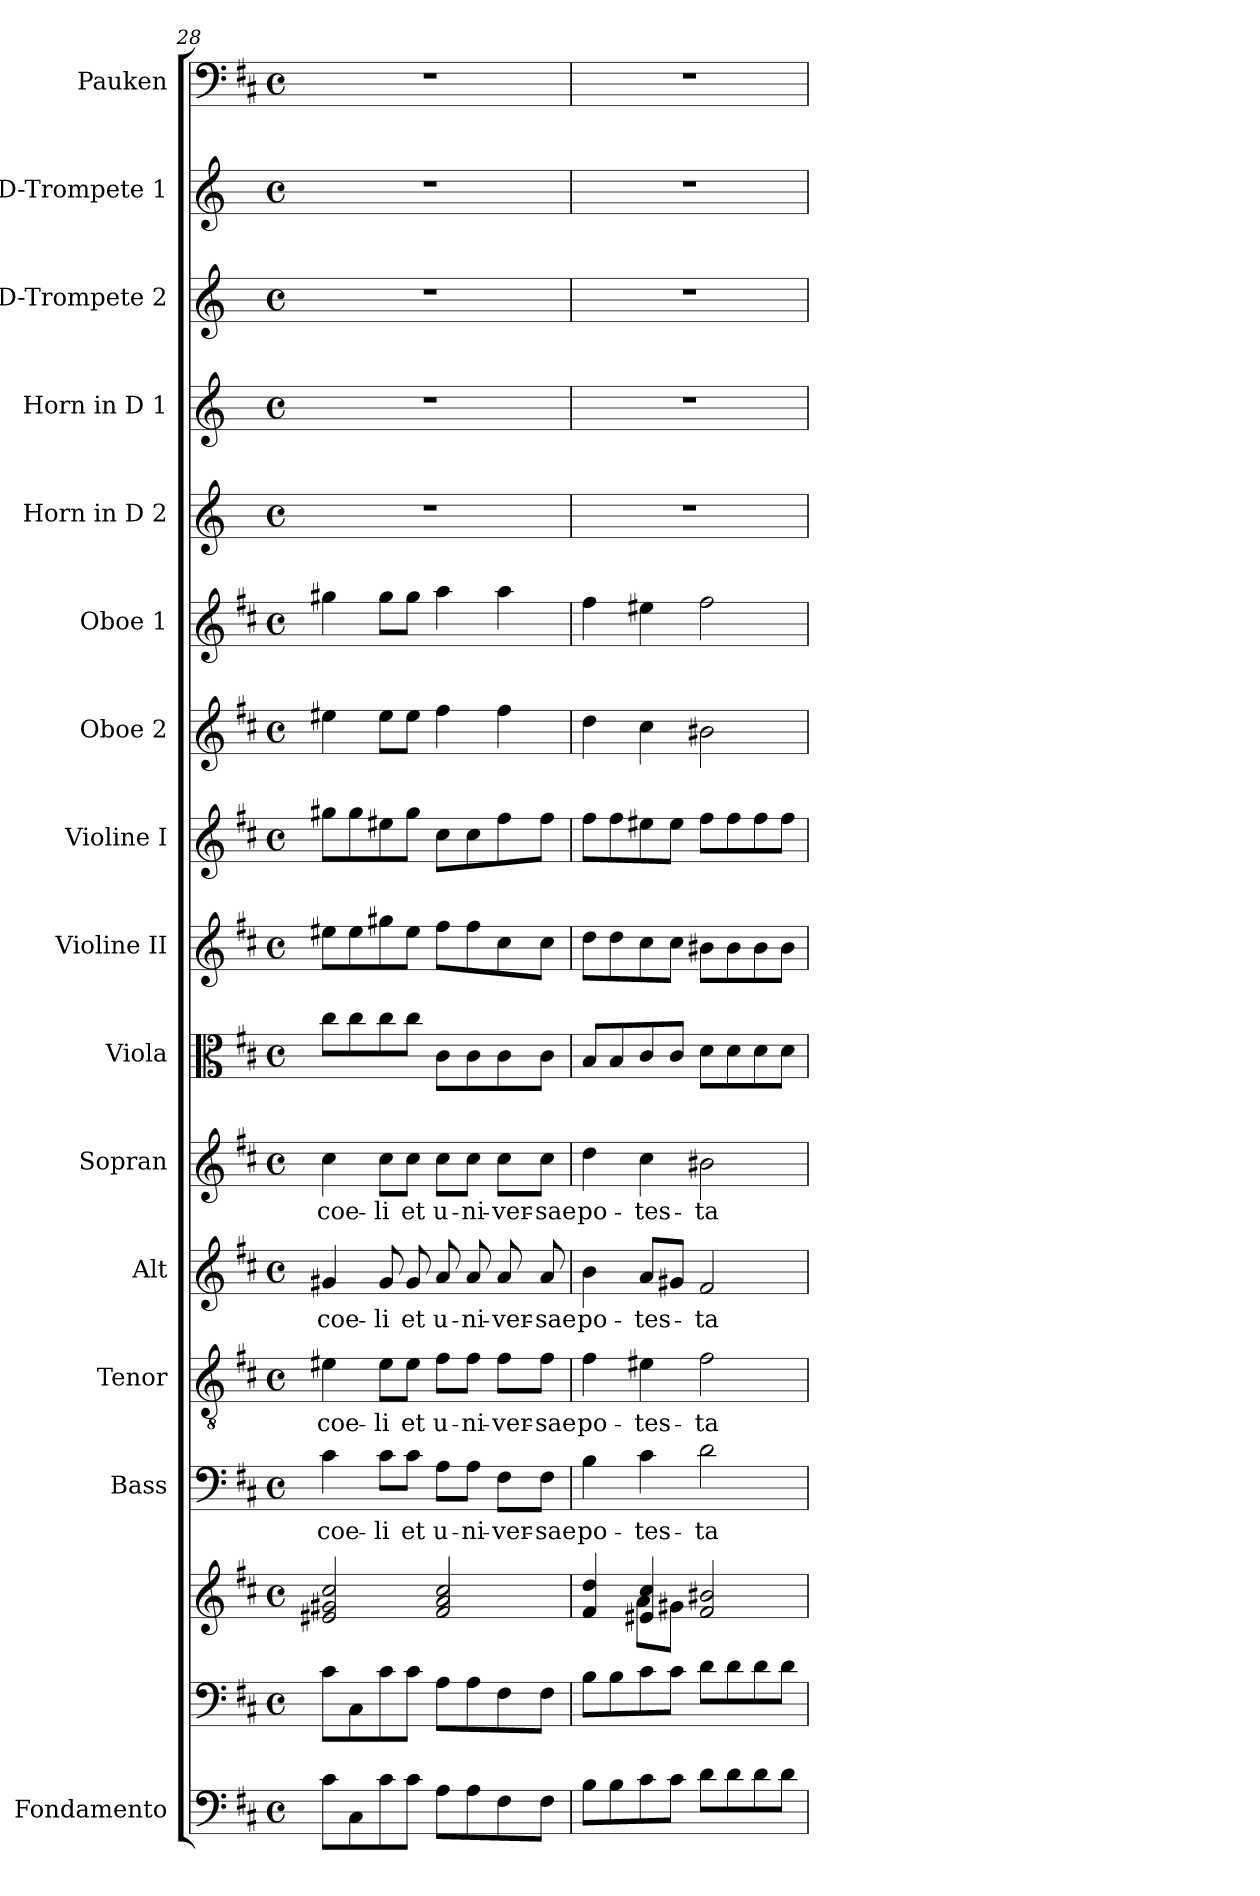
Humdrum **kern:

**kern	**kern	**kern	**kern	**text	**kern	**text	**kern	**text	**kern	**text	**kern	**kern	**kern	**kern	**kern	**kern	**kern	**kern	**kern	**kern
*part16	*part15	*part15	*part14	*part14	*part13	*part13	*part12	*part12	*part11	*part11	*part10	*part9	*part8	*part7	*part6	*part5	*part4	*part3	*part2	*part1
*staff17	*staff16	*staff15	*staff14	*staff14	*staff13	*staff13	*staff12	*staff12	*staff11	*staff11	*staff10	*staff9	*staff8	*staff7	*staff6	*staff5	*staff4	*staff3	*staff2	*staff1
*I"Fondamento	*	*	*I"Bass	*	*I"Tenor	*	*I"Alt	*	*I"Sopran	*	*I"Viola	*I"Violine II	*I"Violine I	*I"Oboe 2	*I"Oboe 1	*I"Horn in D 2	*I"Horn in D 1	*I"D-Trompete 2	*I"D-Trompete 1	*I"Pauken
*I'F.	*	*	*I'B.	*	*I'T.	*	*I'A.	*	*I'S.	*	*I'Vla.	*I'Vl. II	*I'Vl. I	*I'Ob. 2	*I'Ob. 1	*	*	*I'D Trp. 2	*I'D Trp. 1	*I'Pk.
!!LO:PB:g=z
*clefF4	*clefF4	*clefG2	*clefF4	*	*clefGv2	*	*clefG2	*	*clefG2	*	*clefC3	*clefG2	*clefG2	*clefG2	*clefG2	*clefG2	*clefG2	*clefG2	*clefG2	*clefF4
*ITrd7c12	*	*	*	*	*	*	*	*	*	*	*	*	*	*	*	*ITrd6c10	*ITrd6c10	*ITrd-1c-2	*ITrd-1c-2	*
*k[f#c#]	*k[f#c#]	*k[f#c#]	*k[f#c#]	*	*k[f#c#]	*	*k[f#c#]	*	*k[f#c#]	*	*k[f#c#]	*k[f#c#]	*k[f#c#]	*k[f#c#]	*k[f#c#]	*k[f#c#]	*k[f#c#]	*k[f#c#]	*k[f#c#]	*k[f#c#]
*D:	*D:	*D:	*D:	*	*D:	*	*D:	*	*D:	*	*D:	*D:	*D:	*D:	*D:	*D:	*D:	*D:	*D:	*D:
*M4/4	*M4/4	*M4/4	*M4/4	*	*M4/4	*	*M4/4	*	*M4/4	*	*M4/4	*M4/4	*M4/4	*M4/4	*M4/4	*M4/4	*M4/4	*M4/4	*M4/4	*M4/4
*met(c)	*met(c)	*met(c)	*met(c)	*	*met(c)	*	*met(c)	*	*met(c)	*	*met(c)	*met(c)	*met(c)	*met(c)	*met(c)	*met(c)	*met(c)	*met(c)	*met(c)	*met(c)
=28	=28	=28	=28	=28	=28	=28	=28	=28	=28	=28	=28	=28	=28	=28	=28	=28	=28	=28	=28	=28
!	!	!	!	!LO:LY:b	!	!LO:LY:b	!	!LO:LY:b	!	!LO:LY:b	!	!	!	!	!	!	!	!	!	!
8C#\L	8c#\L	2e#X/ 2g#X/ 2cc#/	4c#\	coe-	4e#X\	coe-	4g#X/	coe-	4cc#\	coe-	8cc#\L	8ee#X\L	8gg#X\L	4ee#X\	4gg#X\	1r	1r	1r	1r	1r
8CC#\	8C#\	.	.	.	.	.	.	.	.	.	8cc#\	8ee#\	8gg#\	.	.	.	.	.	.	.
!	!	!	!	!LO:LY:b	!	!LO:LY:b	!	!LO:LY:b	!	!LO:LY:b	!	!	!	!	!	!	!	!	!	!
8C#\	8c#\	.	8c#\L	-li	8e#\L	-li	8g#/	-li	8cc#\L	-li	8cc#\	8gg#X\	8ee#X\	8ee#\L	8gg#\L	.	.	.	.	.
!	!	!	!	!LO:LY:b	!	!LO:LY:b	!	!LO:LY:b	!	!LO:LY:b	!	!	!	!	!	!	!	!	!	!
8C#\J	8c#\J	.	8c#\J	et	8e#\J	et	8g#/	et	8cc#\J	et	8cc#\J	8ee#\J	8gg#\J	8ee#\J	8gg#\J	.	.	.	.	.
!	!	!	!	!LO:LY:b	!	!LO:LY:b	!	!LO:LY:b	!	!LO:LY:b	!	!	!	!	!	!	!	!	!	!
8AA\L	8A\L	2f#/ 2a/ 2cc#/	8A\L	u-	8f#\L	u-	8a/	u-	8cc#\L	u-	8c#\L	8ff#\L	8cc#\L	4ff#\	4aa\	.	.	.	.	.
!	!	!	!	!LO:LY:b	!	!LO:LY:b	!	!LO:LY:b	!	!LO:LY:b	!	!	!	!	!	!	!	!	!	!
8AA\	8A\	.	8A\J	-ni-	8f#\J	-ni-	8a/	-ni-	8cc#\J	-ni-	8c#\	8ff#\	8cc#\	.	.	.	.	.	.	.
!	!	!	!	!LO:LY:b	!	!LO:LY:b	!	!LO:LY:b	!	!LO:LY:b	!	!	!	!	!	!	!	!	!	!
8FF#\	8F#\	.	8F#\L	-ver-	8f#\L	-ver-	8a/	-ver-	8cc#\L	-ver-	8c#\	8cc#\	8ff#\	4ff#\	4aa\	.	.	.	.	.
!	!	!	!	!LO:LY:b	!	!LO:LY:b	!	!LO:LY:b	!	!LO:LY:b	!	!	!	!	!	!	!	!	!	!
8FF#\J	8F#\J	.	8F#\J	-sae	8f#\J	-sae	8a/	-sae	8cc#\J	-sae	8c#\J	8cc#\J	8ff#\J	.	.	.	.	.	.	.
=29	=29	=29	=29	=29	=29	=29	=29	=29	=29	=29	=29	=29	=29	=29	=29	=29	=29	=29	=29	=29
*	*	*^	*	*	*	*	*	*	*	*	*	*	*	*	*	*	*	*	*	*
!	!	!	!	!	!LO:LY:b	!	!LO:LY:b	!	!LO:LY:b	!	!LO:LY:b	!	!	!	!	!	!	!	!	!	!
8BB\L	8B\L	4f#/ 4dd/	4ryy	4B\	po-	4f#\	po-	4b\	po-	4dd\	po-	8B/L	8dd\L	8ff#\L	4dd\	4ff#\	1r	1r	1r	1r	1r
8BB\	8B\	.	.	.	.	.	.	.	.	.	.	8B/	8dd\	8ff#\	.	.	.	.	.	.	.
!	!	!	!	!	!LO:LY:b	!	!LO:LY:b	!	!LO:LY:b	!	!LO:LY:b	!	!	!	!	!	!	!	!	!	!
8C#\	8c#\	4e#X/ 4cc#/	8a\L	4c#\	-tes-	4e#X\	-tes-	8a/L	-tes-	4cc#\	-tes-	8c#/	8cc#\	8ee#X\	4cc#\	4ee#X\	.	.	.	.	.
8C#\J	8c#\J	.	8g#X\J	.	.	.	.	8g#X/J	.	.	.	8c#/J	8cc#\J	8ee#\J	.	.	.	.	.	.	.
!	!	!	!	!	!LO:LY:b	!	!LO:LY:b	!	!LO:LY:b	!	!LO:LY:b	!	!	!	!	!	!	!	!	!	!
8D\L	8d\L	2f#/ 2b#X/	2ryy	2d\	-ta-	2f#\	-ta-	2f#/	-ta-	2b#X\	-ta-	8d\L	8b#X\L	8ff#\L	2b#X\	2ff#\	.	.	.	.	.
8D\	8d\	.	.	.	.	.	.	.	.	.	.	8d\	8b#\	8ff#\	.	.	.	.	.	.	.
8D\	8d\	.	.	.	.	.	.	.	.	.	.	8d\	8b#\	8ff#\	.	.	.	.	.	.	.
8D\J	8d\J	.	.	.	.	.	.	.	.	.	.	8d\J	8b#\J	8ff#\J	.	.	.	.	.	.	.
*	*	*v	*v	*	*	*	*	*	*	*	*	*	*	*	*	*	*	*	*	*	*
=	=	=	=	=	=	=	=	=	=	=	=	=	=	=	=	=	=	=	=	=
*-	*-	*-	*-	*-	*-	*-	*-	*-	*-	*-	*-	*-	*-	*-	*-	*-	*-	*-	*-	*-
